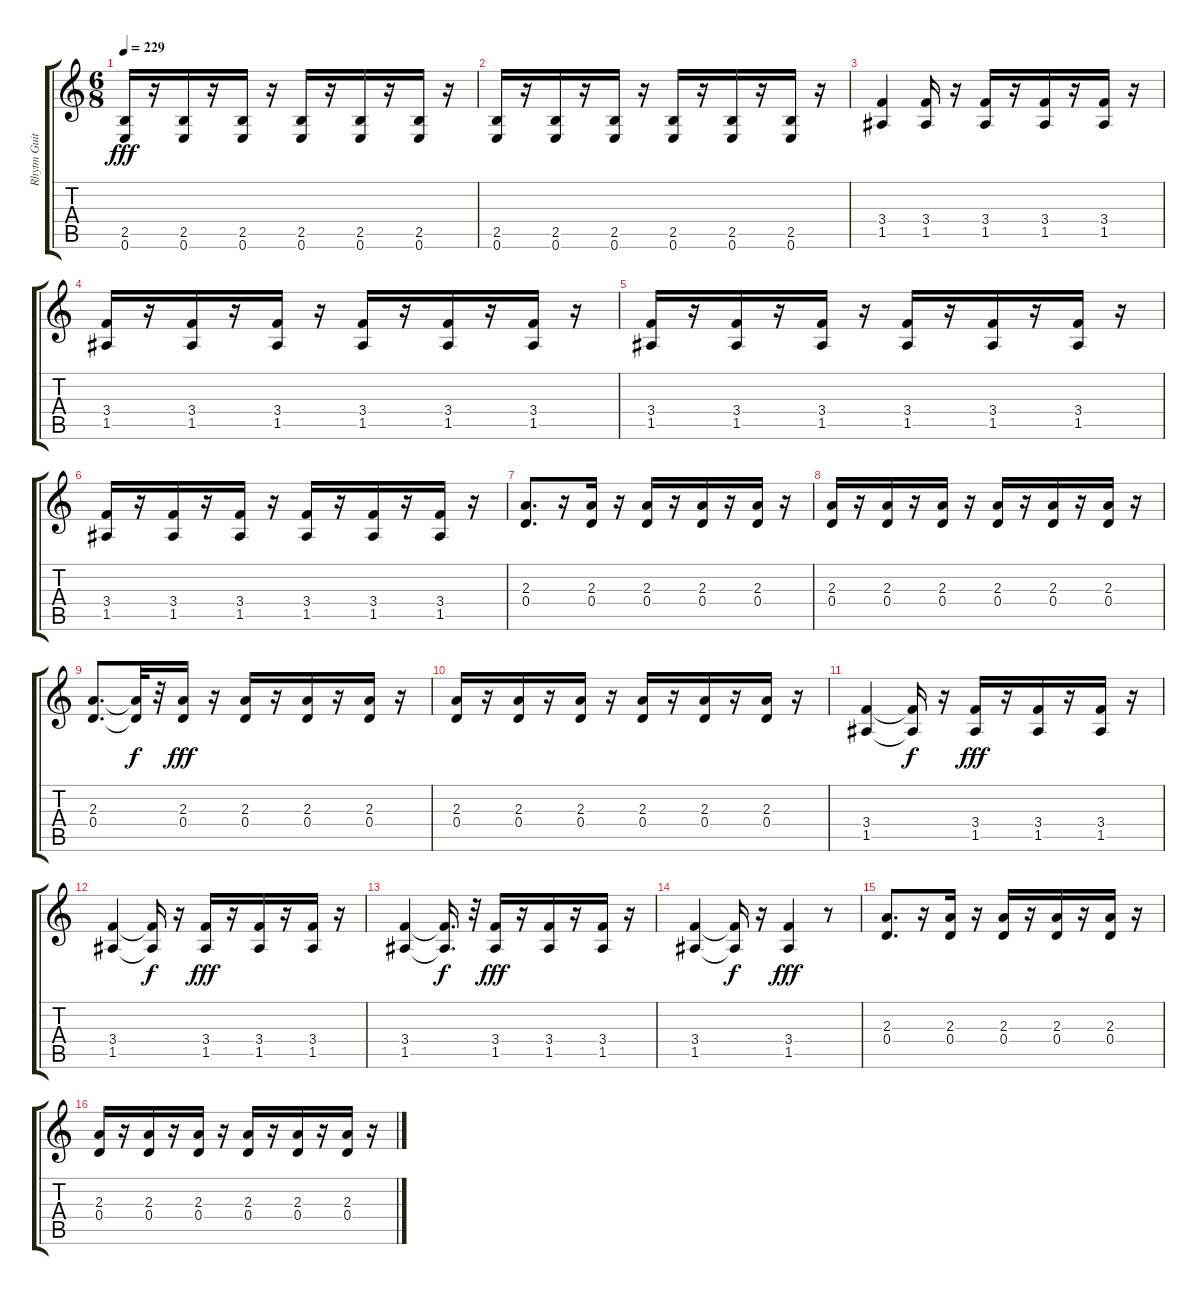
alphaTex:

\track ("Rhytm Guitar1" "Rhytm Guit") {instrument overdrivenguitar}
\staff {score tabs}
\tuning (E4 B3 G3 D3 A2 E2) {hide}
\ts (6 8)
\tempo 229
\clef g2
\ks c
(2.5 0.6).16{dy fff} r.16 (2.5 0.6).16 r.16 (2.5 0.6).16 r.16 (2.5 0.6).16 r.16 (2.5 0.6).16 r.16 (2.5 0.6).16 r.16 |
(2.5 0.6).16 r.16 (2.5 0.6).16 r.16 (2.5 0.6).16 r.16 (2.5 0.6).16 r.16 (2.5 0.6).16 r.16 (2.5 0.6).16 r.16 |
(3.4 1.5).4 (3.4 1.5).16 r.16 (3.4 1.5).16 r.16 (3.4 1.5).16 r.16 (3.4 1.5).16 r.16 |
(3.4 1.5).16 r.16 (3.4 1.5).16 r.16 (3.4 1.5).16 r.16 (3.4 1.5).16 r.16 (3.4 1.5).16 r.16 (3.4 1.5).16 r.16 |
(3.4 1.5).16 r.16 (3.4 1.5).16 r.16 (3.4 1.5).16 r.16 (3.4 1.5).16 r.16 (3.4 1.5).16 r.16 (3.4 1.5).16 r.16 |
(3.4 1.5).16 r.16 (3.4 1.5).16 r.16 (3.4 1.5).16 r.16 (3.4 1.5).16 r.16 (3.4 1.5).16 r.16 (3.4 1.5).16 r.16 |
(2.3 0.4).8{d} r.16 (2.3 0.4).16 r.16 (2.3 0.4).16 r.16 (2.3 0.4).16 r.16 (2.3 0.4).16 r.16 |
(2.3 0.4).16 r.16 (2.3 0.4).16 r.16 (2.3 0.4).16 r.16 (2.3 0.4).16 r.16 (2.3 0.4).16 r.16 (2.3 0.4).16 r.16 |
(2.3 0.4).8{d} (2.3{t} 0.4{t}).32{dy f} r.32 (2.3 0.4).16{dy fff} r.16 (2.3 0.4).16 r.16 (2.3 0.4).16 r.16 (2.3 0.4).16 r.16 |
(2.3 0.4).16 r.16 (2.3 0.4).16 r.16 (2.3 0.4).16 r.16 (2.3 0.4).16 r.16 (2.3 0.4).16 r.16 (2.3 0.4).16 r.16 |
(3.4 1.5).4 (3.4{t} 1.5{t}).16{dy f} r.16 (3.4 1.5).16{dy fff} r.16 (3.4 1.5).16 r.16 (3.4 1.5).16 r.16 |
(3.4 1.5).4 (3.4{t} 1.5{t}).16{dy f} r.16 (3.4 1.5).16{dy fff} r.16 (3.4 1.5).16 r.16 (3.4 1.5).16 r.16 |
(3.4 1.5).4 (3.4{t} 1.5{t}).16{d dy f} r.32 (3.4 1.5).16{dy fff} r.16 (3.4 1.5).16 r.16 (3.4 1.5).16 r.16 |
(3.4 1.5).4 (3.4{t} 1.5{t}).16{dy f} r.16 (3.4 1.5).4{dy fff} r.8 |
(2.3 0.4).8{d} r.16 (2.3 0.4).16 r.16 (2.3 0.4).16 r.16 (2.3 0.4).16 r.16 (2.3 0.4).16 r.16 |
(2.3 0.4).16 r.16 (2.3 0.4).16 r.16 (2.3 0.4).16 r.16 (2.3 0.4).16 r.16 (2.3 0.4).16 r.16 (2.3 0.4).16 r.16
